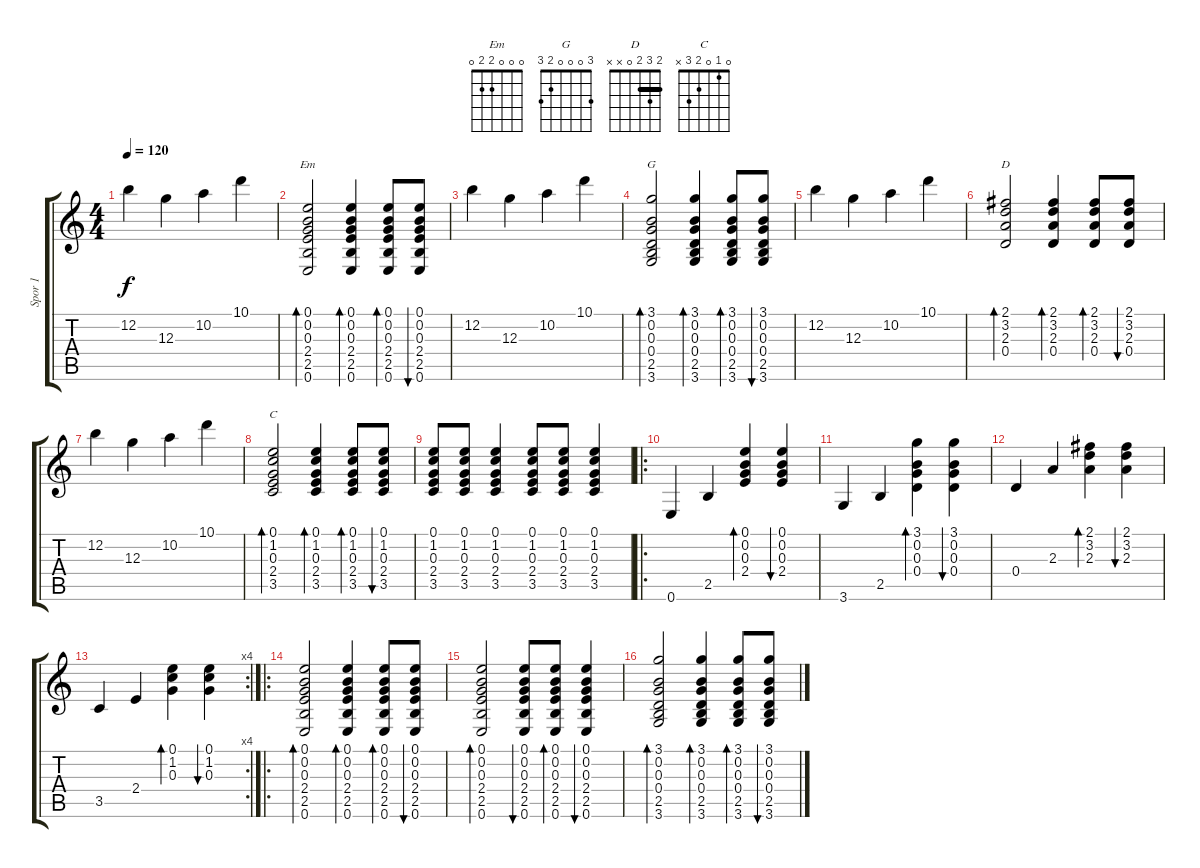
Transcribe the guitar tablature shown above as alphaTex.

\track ("Spor 1" "Spor 1") {instrument acousticguitarsteel}
\staff {score tabs}
\tuning (E4 B3 G3 D3 A2 E2) {hide}
\chord ("Em" 0 0 0 2 2 0)
\chord ("G" 3 0 0 0 2 3)
\chord ("D" 2 3 2 0 x x) {barre 2}
\chord ("C" 0 1 0 2 3 x)
\ts (4 4)
\tempo 120
\clef g2
\ks c
12.2.4{dy f instrument acousticguitarsteel} 12.3.4 10.2.4 10.1.4 |
(0.1 0.2 0.3 2.4 2.5 0.6).2{bd 60 ch "Em"} (0.1 0.2 0.3 2.4 2.5 0.6).4{bd 60} (0.1 0.2 0.3 2.4 2.5 0.6).8{bd 60} (0.1 0.2 0.3 2.4 2.5 0.6).8{bu 60} |
12.2.4 12.3.4 10.2.4 10.1.4 |
(3.1 0.2 0.3 0.4 2.5 3.6).2{bd 60 ch "G"} (3.1 0.2 0.3 0.4 2.5 3.6).4{bd 60} (3.1 0.2 0.3 0.4 2.5 3.6).8{bd 60} (3.1 0.2 0.3 0.4 2.5 3.6).8{bu 60} |
12.2.4 12.3.4 10.2.4 10.1.4 |
(2.1 3.2 2.3 0.4).2{bd 60 ch "D"} (2.1 3.2 2.3 0.4).4{bd 60} (2.1 3.2 2.3 0.4).8{bd 60} (2.1 3.2 2.3 0.4).8{bu 60} |
12.2.4 12.3.4 10.2.4 10.1.4 |
(0.1 1.2 0.3 2.4 3.5).2{bd 60 ch "C"} (0.1 1.2 0.3 2.4 3.5).4{bd 60} (0.1 1.2 0.3 2.4 3.5).8{bd 60} (0.1 1.2 0.3 2.4 3.5).8{bu 60} |
(0.1 1.2 0.3 2.4 3.5).8 (0.1 1.2 0.3 2.4 3.5).8 (0.1 1.2 0.3 2.4 3.5).4 (0.1 1.2 0.3 2.4 3.5).8 (0.1 1.2 0.3 2.4 3.5).8 (0.1 1.2 0.3 2.4 3.5).4 |
\ro
0.6.4 2.5.4 (0.1 0.2 0.3 2.4).4{bd 60} (0.1 0.2 0.3 2.4).4{bu 60} |
3.6.4 2.5.4 (3.1 0.2 0.3 0.4).4{bd 60} (3.1 0.2 0.3 0.4).4{bu 60} |
0.4.4 2.3.4 (2.1 3.2 2.3).4{bd 60} (2.1 3.2 2.3).4{bu 60} |
\rc 4
3.5.4 2.4.4 (0.1 1.2 0.3).4{bd 60} (0.1 1.2 0.3).4{bu 60} |
\ro
(0.1 0.2 0.3 2.4 2.5 0.6).2{bd 60} (0.1 0.2 0.3 2.4 2.5 0.6).4{bd 60} (0.1 0.2 0.3 2.4 2.5 0.6).8{bd 60} (0.1 0.2 0.3 2.4 2.5 0.6).8{bu 60} |
(0.1 0.2 0.3 2.4 2.5 0.6).2{bd 60} (0.1 0.2 0.3 2.4 2.5 0.6).8{bu 60} (0.1 0.2 0.3 2.4 2.5 0.6).8{bd 60} (0.1 0.2 0.3 2.4 2.5 0.6).4{bu 60} |
(3.1 0.2 0.3 0.4 2.5 3.6).2{bd 60} (3.1 0.2 0.3 0.4 2.5 3.6).4{bd 60} (3.1 0.2 0.3 0.4 2.5 3.6).8{bd 60} (3.1 0.2 0.3 0.4 2.5 3.6).8{bu 60}
